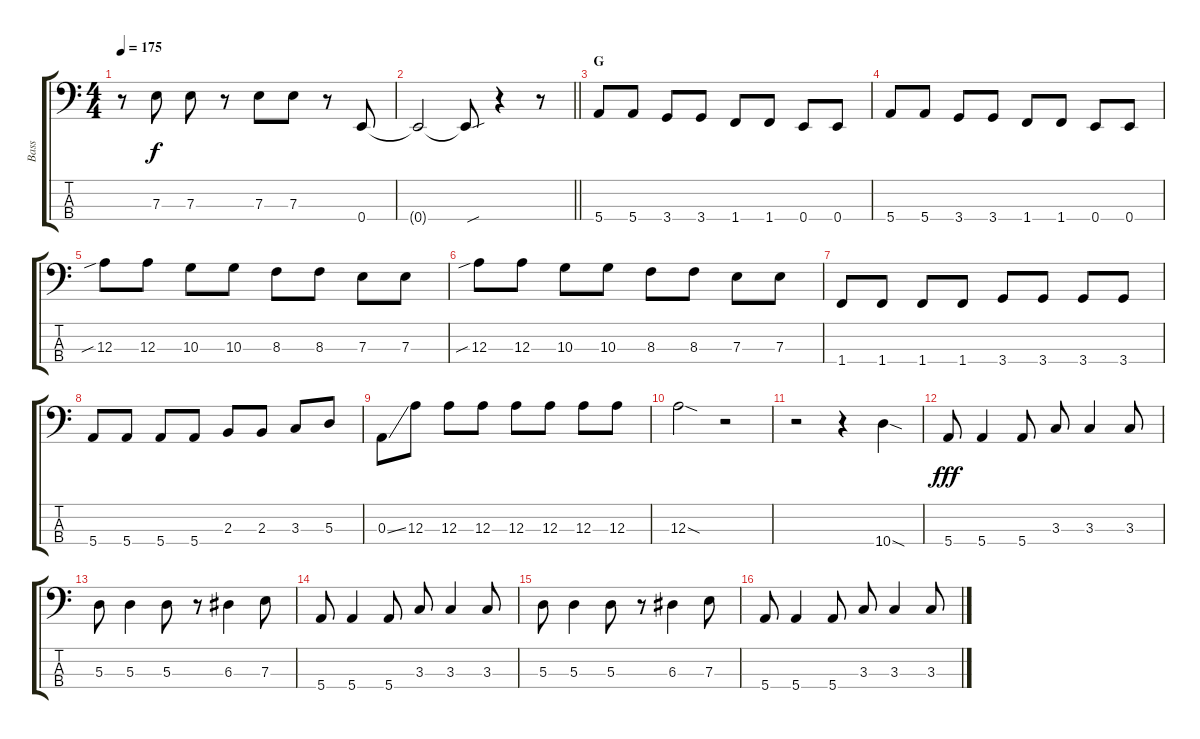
\track ("Bass" "Bass") {instrument electricbassfinger}
\staff {score tabs}
\tuning (G2 D2 A1 E1) {hide}
\ts (4 4)
\tempo 175
\clef f4
\ks c
r.8{dy f} 7.3.8 7.3.8 r.8 7.3.8 7.3.8 r.8 0.4.8 |
\barLineRight lightlight
0.4{t}.2 0.4{sou t}.8 r.4 r.8 |
\section ("" "G")
5.4.8 5.4.8 3.4.8 3.4.8 1.4.8 1.4.8 0.4.8 0.4.8 |
5.4.8 5.4.8 3.4.8 3.4.8 1.4.8 1.4.8 0.4.8 0.4.8 |
12.3{sib}.8 12.3.8 10.3.8 10.3.8 8.3.8 8.3.8 7.3.8 7.3.8 |
12.3{sib}.8 12.3.8 10.3.8 10.3.8 8.3.8 8.3.8 7.3.8 7.3.8 |
1.4.8 1.4.8 1.4.8 1.4.8 3.4.8 3.4.8 3.4.8 3.4.8 |
5.4.8 5.4.8 5.4.8 5.4.8 2.3.8 2.3.8 3.3.8 5.3.8 |
0.3{ss}.8 12.3.8 12.3.8 12.3.8 12.3.8 12.3.8 12.3.8 12.3.8 |
12.3{sod}.2 r.2 |
r.2 r.4 10.4{sod}.4 |
5.4.8{dy fff} 5.4.4 5.4.8 3.3.8 3.3.4 3.3.8 |
5.3.8 5.3.4 5.3.8 r.8 6.3.4 7.3.8 |
5.4.8 5.4.4 5.4.8 3.3.8 3.3.4 3.3.8 |
5.3.8 5.3.4 5.3.8 r.8 6.3.4 7.3.8 |
5.4.8 5.4.4 5.4.8 3.3.8 3.3.4 3.3.8
